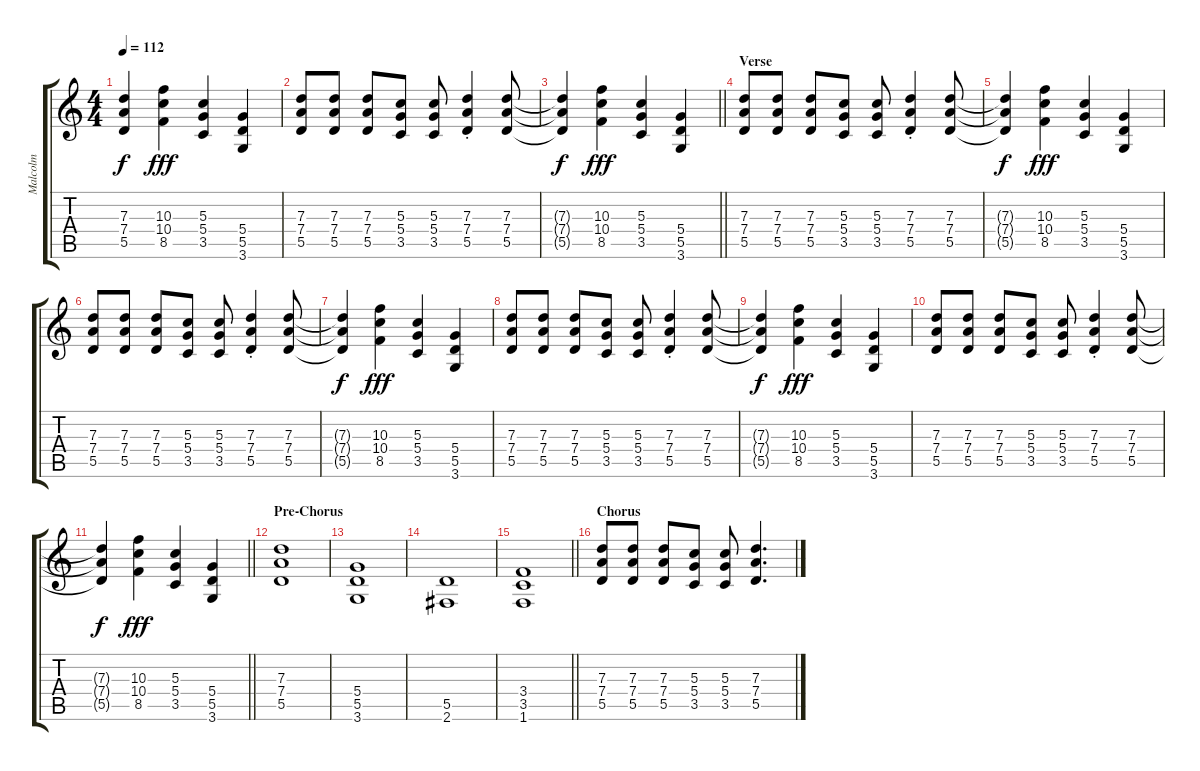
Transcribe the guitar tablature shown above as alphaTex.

\track ("Malcolm" "Malcolm") {instrument overdrivenguitar}
\staff {score tabs}
\tuning (E4 B3 G3 D3 A2 E2) {hide}
\ts (4 4)
\tempo 112
\clef g2
\ks c
(7.3{t} 7.4{t} 5.5{t}).4{dy f} (10.3 10.4 8.5).4{dy fff} (5.3 5.4 3.5).4 (5.4 5.5 3.6).4 |
(7.3 7.4 5.5).8 (7.3 7.4 5.5).8 (7.3 7.4 5.5).8 (5.3 5.4 3.5).8 (5.3 5.4 3.5).8 (7.3{st} 7.4{st} 5.5{st}).4 (7.3 7.4 5.5).8 |
\barLineRight lightlight
(7.3{t} 7.4{t} 5.5{t}).4{dy f} (10.3 10.4 8.5).4{dy fff} (5.3 5.4 3.5).4 (5.4 5.5 3.6).4 |
\section ("" "Verse")
(7.3 7.4 5.5).8 (7.3 7.4 5.5).8 (7.3 7.4 5.5).8 (5.3 5.4 3.5).8 (5.3 5.4 3.5).8 (7.3{st} 7.4{st} 5.5{st}).4 (7.3 7.4 5.5).8 |
(7.3{t} 7.4{t} 5.5{t}).4{dy f} (10.3 10.4 8.5).4{dy fff} (5.3 5.4 3.5).4 (5.4 5.5 3.6).4 |
(7.3 7.4 5.5).8 (7.3 7.4 5.5).8 (7.3 7.4 5.5).8 (5.3 5.4 3.5).8 (5.3 5.4 3.5).8 (7.3{st} 7.4{st} 5.5{st}).4 (7.3 7.4 5.5).8 |
(7.3{t} 7.4{t} 5.5{t}).4{dy f} (10.3 10.4 8.5).4{dy fff} (5.3 5.4 3.5).4 (5.4 5.5 3.6).4 |
(7.3 7.4 5.5).8 (7.3 7.4 5.5).8 (7.3 7.4 5.5).8 (5.3 5.4 3.5).8 (5.3 5.4 3.5).8 (7.3{st} 7.4{st} 5.5{st}).4 (7.3 7.4 5.5).8 |
(7.3{t} 7.4{t} 5.5{t}).4{dy f} (10.3 10.4 8.5).4{dy fff} (5.3 5.4 3.5).4 (5.4 5.5 3.6).4 |
(7.3 7.4 5.5).8 (7.3 7.4 5.5).8 (7.3 7.4 5.5).8 (5.3 5.4 3.5).8 (5.3 5.4 3.5).8 (7.3{st} 7.4{st} 5.5{st}).4 (7.3 7.4 5.5).8 |
\barLineRight lightlight
(7.3{t} 7.4{t} 5.5{t}).4{dy f} (10.3 10.4 8.5).4{dy fff} (5.3 5.4 3.5).4 (5.4 5.5 3.6).4 |
\section ("" "Pre-Chorus")
(7.3 7.4 5.5).1 |
(5.4 5.5 3.6).1 |
(5.5 2.6).1 |
\barLineRight lightlight
(3.4 3.5 1.6).1 |
\section ("" "Chorus")
(7.3 7.4 5.5).8 (7.3 7.4 5.5).8 (7.3 7.4 5.5).8 (5.3 5.4 3.5).8 (5.3 5.4 3.5).8 (7.3 7.4 5.5).4{d}
